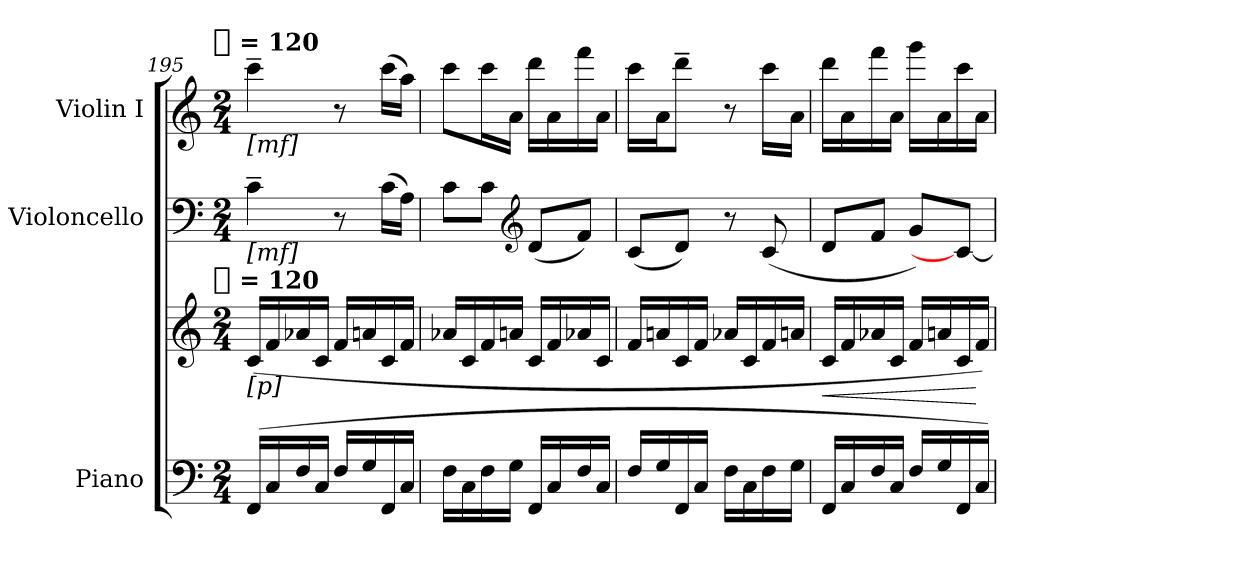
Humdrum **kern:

**kern	**kern	**dynam	**kern	**kern
*part3	*part3	*part3	*part2	*part1
*staff4	*staff3	*staff3/4	*staff2	*staff1
*I"Piano	*	*	*I"Violoncello	*I"Violin I
*I'Pno.	*	*	*I'Vc.	*I'Vln. I
*clefF4	*clefG2	*	*clefF4	*clefG2
*k[]	*k[]	*	*k[]	*k[]
*C:	*C:	*	*C:	*C:
!!LO:TX:omd:t=[quarter] = 120
*M2/4	*M2/4	*	*M2/4	*M2/4
*MM120	*MM120	*	*MM120	*MM120
=195	=195	=195	=195	=195
!	!	!	!	!LO:TX:b:t=[mf]
!	!	!	!LO:TX:b:t=[mf]	!
!	!LO:TX:b:t=[p]	!	!	!
!	!LO:TX:t=[quarter] = 120	!	!	!
(16FFLL	(16cLL	.	4c~	4ccc~
16C	16f	.	.	.
16F	16a-X	.	.	.
16CJJ	16cJJ	.	.	.
16FLL	16fLL	.	8r	8r
16G	16an	.	.	.
16FF	16c	.	(16cLL	(16cccLL
16CJJ	16fJJ	.	16AJJ)	16aaJJ)
=196	=196	=196	=196	=196
16FLL	16a-XLL	.	8cL	8cccL
16C	16c	.	.	.
16F	16f	.	8cJ	16cccL
16GJJ	16anJJ	.	.	16aJJ
*	*	*	*clefG2	*
16FFLL	16cLL	.	(8dL	16dddLL
16C	16f	.	.	16a
16F	16a-X	.	8fJ)	16fff
16CJJ	16cJJ	.	.	16aJJ
=197	=197	=197	=197	=197
16FLL	16fLL	.	(8cL	16cccLL
16G	16an	.	.	16aJ
16FF	16c	.	8dJ)	8ddd~J
16CJJ	16fJJ	.	.	.
16FLL	16a-XLL	.	8r	8r
16C	16c	.	.	.
16F	16f	.	(8c	16cccLL
16GJJ	16anJJ	.	.	16aJJ
=198	=198	=198	=198	=198
16FFLL	16cLL	<	8dL	16dddLL
16C	16f	.	.	16a
16F	16a-X	.	8fJ	16fff
16CJJ	16cJJ	.	.	16aJJ
16FLL	16fLL	.	8gL)	16gggLL
16G	16an	.	.	16a
16FF	16c	.	8cJ_	16ccc
16CJJ)	16fJJ)	[	.	16aJJ
=	=	=	=	=
*-	*-	*-	*-	*-
